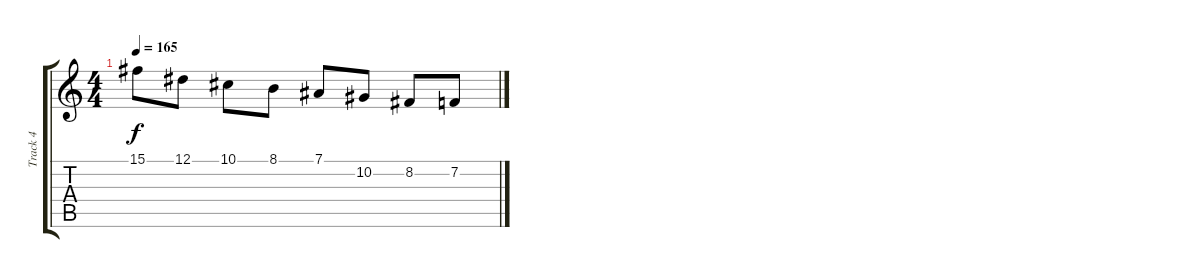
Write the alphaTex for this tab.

\track ("Track 4" "Track 4") {instrument electricpiano1}
\staff {score tabs}
\tuning (Eb4 Bb3 Gb3 Db3 Ab2 Eb2) {hide}
\ts (4 4)
\tempo 165
\clef g2
\ks c
15.1.8{dy f} 12.1.8 10.1.8 8.1.8 7.1.8 10.2.8 8.2.8 7.2.8
